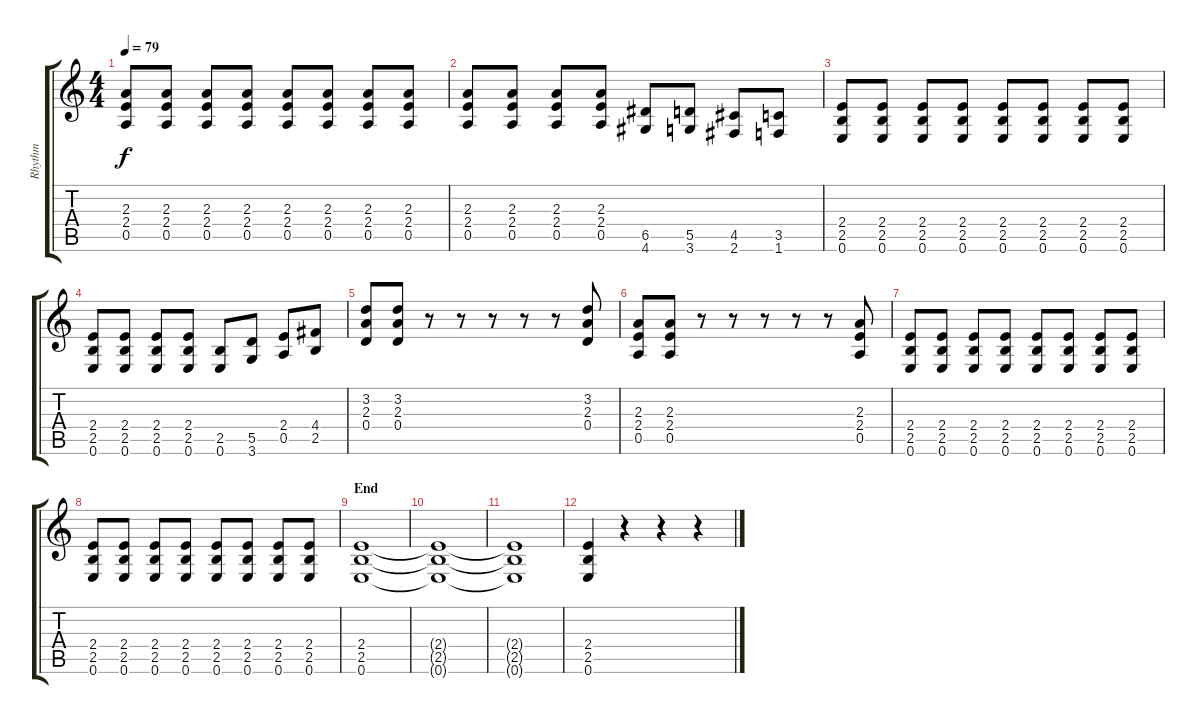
\track ("Rhythm" "Rhythm") {instrument overdrivenguitar}
\staff {score tabs}
\tuning (E4 B3 G3 D3 A2 E2) {hide}
\ts (4 4)
\tempo 79
\clef g2
\ks c
(2.3 2.4 0.5).8{dy f} (2.3 2.4 0.5).8 (2.3 2.4 0.5).8 (2.3 2.4 0.5).8 (2.3 2.4 0.5).8 (2.3 2.4 0.5).8 (2.3 2.4 0.5).8 (2.3 2.4 0.5).8 |
(2.3 2.4 0.5).8 (2.3 2.4 0.5).8 (2.3 2.4 0.5).8 (2.3 2.4 0.5).8 (6.5 4.6).8 (5.5 3.6).8 (4.5 2.6).8 (3.5 1.6).8 |
(2.4 2.5 0.6).8 (2.4 2.5 0.6).8 (2.4 2.5 0.6).8 (2.4 2.5 0.6).8 (2.4 2.5 0.6).8 (2.4 2.5 0.6).8 (2.4 2.5 0.6).8 (2.4 2.5 0.6).8 |
(2.4 2.5 0.6).8 (2.4 2.5 0.6).8 (2.4 2.5 0.6).8 (2.4 2.5 0.6).8 (2.5 0.6).8 (5.5 3.6).8 (2.4 0.5).8 (4.4 2.5).8 |
(3.2 2.3 0.4).8 (3.2 2.3 0.4).8 r.8 r.8 r.8 r.8 r.8 (3.2 2.3 0.4).8 |
(2.3 2.4 0.5).8 (2.3 2.4 0.5).8 r.8 r.8 r.8 r.8 r.8 (2.3 2.4 0.5).8 |
(2.4 2.5 0.6).8 (2.4 2.5 0.6).8 (2.4 2.5 0.6).8 (2.4 2.5 0.6).8 (2.4 2.5 0.6).8 (2.4 2.5 0.6).8 (2.4 2.5 0.6).8 (2.4 2.5 0.6).8 |
(2.4 2.5 0.6).8 (2.4 2.5 0.6).8 (2.4 2.5 0.6).8 (2.4 2.5 0.6).8 (2.4 2.5 0.6).8 (2.4 2.5 0.6).8 (2.4 2.5 0.6).8 (2.4 2.5 0.6).8 |
\section ("" "End")
(2.4 2.5 0.6).1 |
(2.4{t} 2.5{t} 0.6{t}).1 |
(2.4{t} 2.5{t} 0.6{t}).1 |
(2.4 2.5 0.6).4 r.4 r.4 r.4
